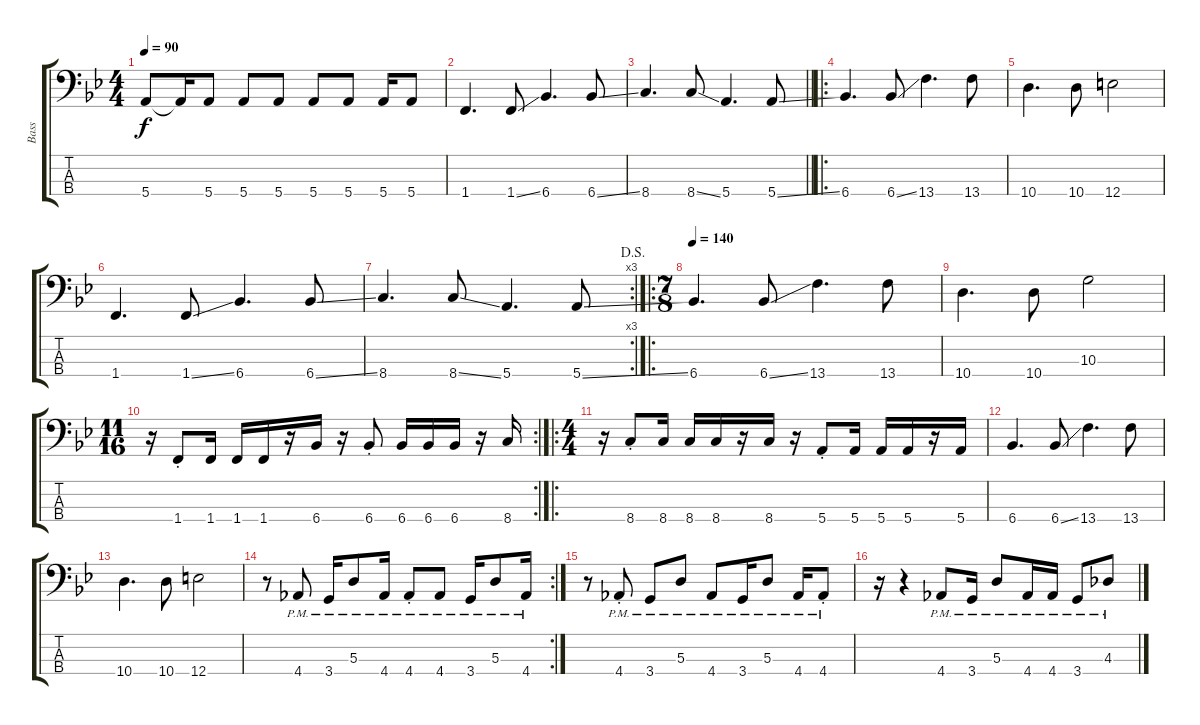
\track ("Bass" "Bass") {instrument electricbassfinger}
\staff {score tabs}
\tuning (G2 D2 A1 E1) {hide}
\ts (4 4)
\tempo 90
\clef f4
\ks bb
5.4.8{dy f} 5.4{t}.16 5.4.8 5.4.8 5.4.8 5.4.8 5.4.8 5.4.16 5.4.8 |
1.4.4{d} 1.4{ss}.8 6.4.4{d} 6.4{ss}.8 |
\barLineRight lightlight
8.4.4{d} 8.4{ss}.8 5.4.4{d} 5.4{ss}.8 |
\ro
6.4.4{d} 6.4{ss}.8 13.4.4{d} 13.4.8 |
10.4.4{d} 10.4.8 12.4.2 |
1.4.4{d} 1.4{ss}.8 6.4.4{d} 6.4{ss}.8 |
\rc 3
\jump dalsegno
8.4.4{d} 8.4{ss}.8 5.4.4{d} 5.4{ss}.8 |
\ro
\ts (7 8)
\tempo 140
6.4.4{d} 6.4{ss}.8 13.4.4{d} 13.4.8 |
10.4.4{d} 10.4.8 10.3.2 |
\rc 2
\ts (11 16)
r.16 1.4{st}.8 1.4.16 1.4.16 1.4.16 r.16 6.4.16 r.16 6.4{st}.8 6.4.16 6.4.16 6.4.16 r.16 8.4.16 |
\ro
\ts (4 4)
r.16 8.4{st}.8 8.4.16 8.4.16 8.4.16 r.16 8.4.16 r.16 5.4{st}.8 5.4.16 5.4.16 5.4.16 r.16 5.4.16 |
6.4.4{d} 6.4{ss}.8 13.4.4{d} 13.4.8 |
10.4.4{d} 10.4.8 12.4.2 |
\rc 2
r.8 4.4{pm}.8 3.4{pm}.16 5.3{pm}.8 4.4{pm}.16 4.4{pm st}.8 4.4{pm}.8 3.4{pm}.16 5.3{pm}.8 4.4{pm}.16 |
r.8 4.4{pm st}.8 3.4{pm}.8 5.3{pm}.8 4.4{pm}.8 3.4{pm}.16 5.3{pm}.8 4.4{pm}.16 4.4{pm st}.8 |
r.16 r.4 4.4{pm}.8 3.4{pm}.16 5.3{pm}.8 4.4{pm}.16 4.4{pm}.16 3.4{pm}.8 4.3{pm}.8
